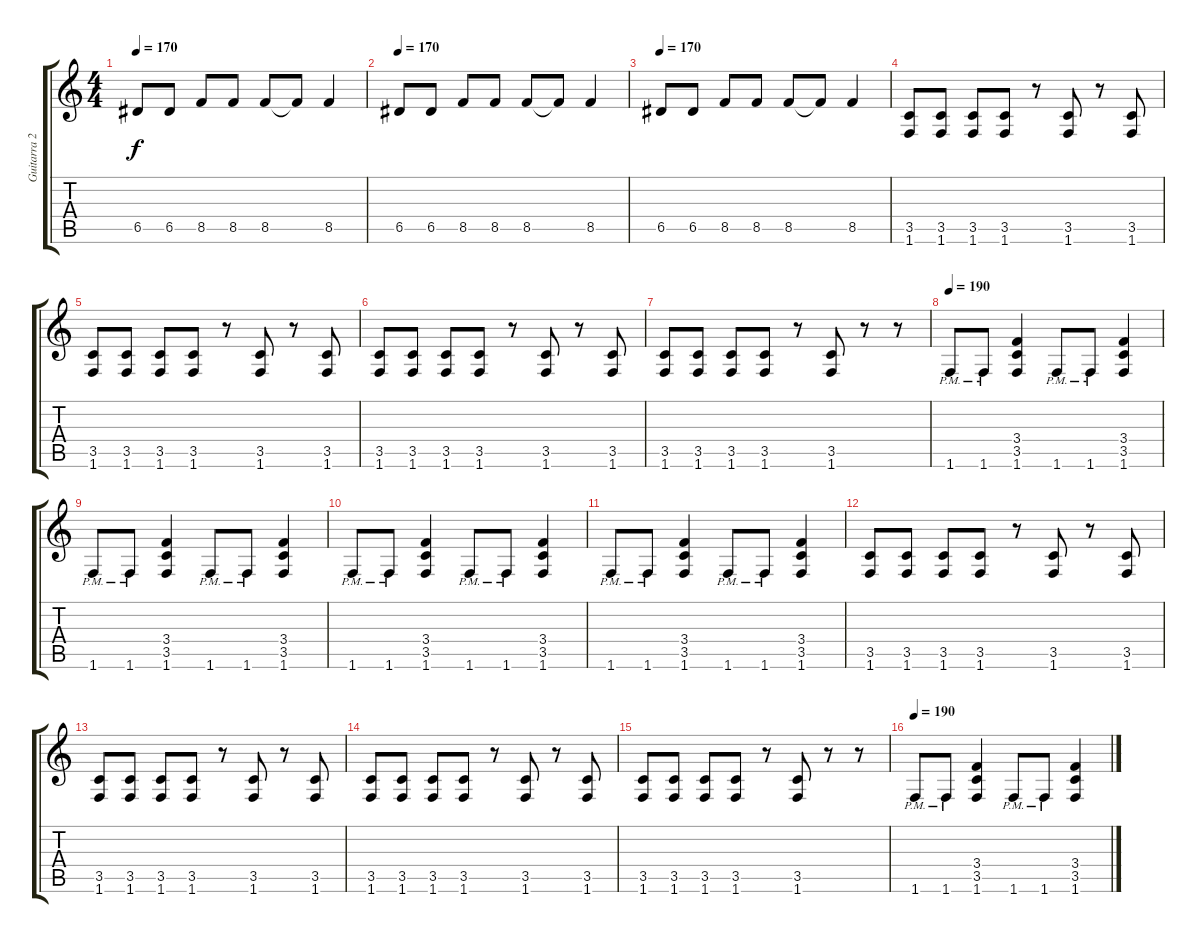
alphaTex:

\track ("Guitarra 2" "Guitarra 2") {instrument distortionguitar}
\staff {score tabs}
\tuning (E4 B3 G3 D3 A2 E2) {hide}
\ts (4 4)
\tempo 170
\clef g2
\ks c
6.5.8{dy f instrument distortionguitar} 6.5.8 8.5.8 8.5.8 8.5.8 8.5{t}.8 8.5.4 |
\tempo 170
6.5.8{instrument distortionguitar} 6.5.8 8.5.8 8.5.8 8.5.8 8.5{t}.8 8.5.4 |
\tempo 170
6.5.8{instrument distortionguitar} 6.5.8 8.5.8 8.5.8 8.5.8 8.5{t}.8 8.5.4 |
(3.5 1.6).8 (3.5 1.6).8 (3.5 1.6).8 (3.5 1.6).8 r.8 (3.5 1.6).8 r.8 (3.5 1.6).8 |
(3.5 1.6).8 (3.5 1.6).8 (3.5 1.6).8 (3.5 1.6).8 r.8 (3.5 1.6).8 r.8 (3.5 1.6).8 |
(3.5 1.6).8 (3.5 1.6).8 (3.5 1.6).8 (3.5 1.6).8 r.8 (3.5 1.6).8 r.8 (3.5 1.6).8 |
(3.5 1.6).8 (3.5 1.6).8 (3.5 1.6).8 (3.5 1.6).8 r.8 (3.5 1.6).8 r.8 r.8 |
\tempo 190
1.6{pm}.8 1.6{pm}.8 (3.4 3.5 1.6).4 1.6{pm}.8 1.6{pm}.8 (3.4 3.5 1.6).4 |
1.6{pm}.8 1.6{pm}.8 (3.4 3.5 1.6).4 1.6{pm}.8 1.6{pm}.8 (3.4 3.5 1.6).4 |
1.6{pm}.8 1.6{pm}.8 (3.4 3.5 1.6).4 1.6{pm}.8 1.6{pm}.8 (3.4 3.5 1.6).4 |
1.6{pm}.8 1.6{pm}.8 (3.4 3.5 1.6).4 1.6{pm}.8 1.6{pm}.8 (3.4 3.5 1.6).4 |
(3.5 1.6).8 (3.5 1.6).8 (3.5 1.6).8 (3.5 1.6).8 r.8 (3.5 1.6).8 r.8 (3.5 1.6).8 |
(3.5 1.6).8 (3.5 1.6).8 (3.5 1.6).8 (3.5 1.6).8 r.8 (3.5 1.6).8 r.8 (3.5 1.6).8 |
(3.5 1.6).8 (3.5 1.6).8 (3.5 1.6).8 (3.5 1.6).8 r.8 (3.5 1.6).8 r.8 (3.5 1.6).8 |
(3.5 1.6).8 (3.5 1.6).8 (3.5 1.6).8 (3.5 1.6).8 r.8 (3.5 1.6).8 r.8 r.8 |
\tempo 190
1.6{pm}.8 1.6{pm}.8 (3.4 3.5 1.6).4 1.6{pm}.8 1.6{pm}.8 (3.4 3.5 1.6).4
